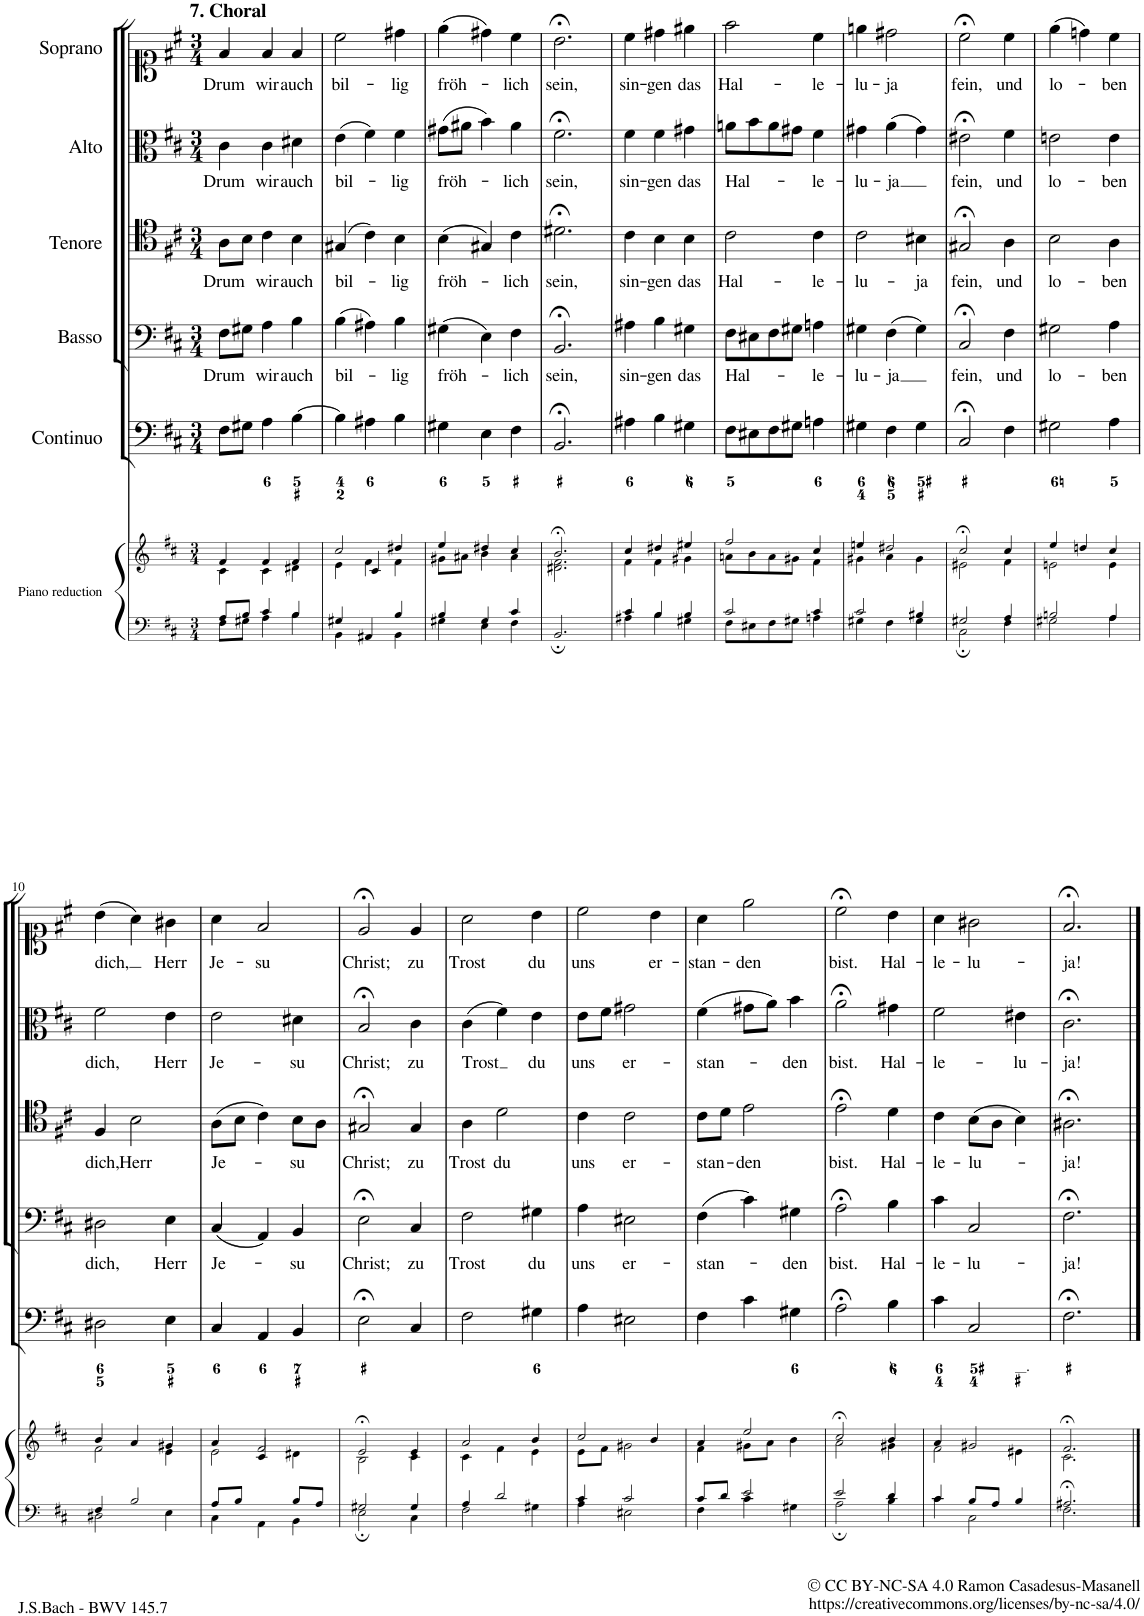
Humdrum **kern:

**kern	**kern	**kern	**kern	**text	**kern	**text	**kern	**text	**kern	**text
*part6	*part6	*part5	*part4	*part4	*part3	*part3	*part2	*part2	*part1	*part1
*staff7	*staff6	*staff5	*staff4	*staff4	*staff3	*staff3	*staff2	*staff2	*staff1	*staff1
*I"Piano reduction	*	*I"Continuo	*I"Basso	*	*I"Tenore	*	*I"Alto	*	*I"Soprano	*
*I'Pno	*	*	*	*	*	*	*	*	*	*
*stria5	*stria5	*	*	*	*	*	*	*	*	*
*clefF4	*clefG2	*clefF4	*clefF4	*	*clefC4	*	*clefC3	*	*clefC1	*
*k[f#c#]	*k[f#c#]	*k[f#c#]	*k[f#c#]	*	*k[f#c#]	*	*k[f#c#]	*	*k[f#c#]	*
*M3/4	*M3/4	*M3/4	*M3/4	*	*M3/4	*	*M3/4	*	*M3/4	*
=1	=1	=1	=1	=1	=1	=1	=1	=1	=1	=1
*^	*^	*	*	*	*	*	*	*	*	*
!	!	!	!	!	!	!	!	!	!	!	!LO:TX:a:B:t=7. Choral	!
!	!	!	!	!	!	!LO:LY:b	!	!LO:LY:b	!	!LO:LY:b	!	!LO:LY:b
8A/L	8F#\L	4f#/	4c#\	8F#\L	8F#\L	Drum	8A\L	Drum	4c#\	Drum	4f#/	Drum
8B/J	8G#X\J	.	.	8G#X\J	8G#X\J	.	8B\J	.	.	.	.	.
!	!	!	!	!	!	!LO:LY:b	!	!LO:LY:b	!	!LO:LY:b	!	!LO:LY:b
4c#/	4A\	4f#/	4c#\	4A\	4A\	wir	4c#\	wir	4c#\	wir	4f#/	wir
!	!	!	!	!	!	!LO:LY:b	!	!LO:LY:b	!	!LO:LY:b	!	!LO:LY:b
4B/	4B\	4f#/	4d#X\	[4B\	4B\	auch	4B\	auch	4d#X\	auch	4f#/	auch
=2	=2	=2	=2	=2	=2	=2	=2	=2	=2	=2	=2	=2
*	*	*	*^	*	*	*	*	*	*	*	*	*
!	!	!	!	!	!	!	!LO:LY:b	!	!LO:LY:b	!	!LO:LY:b	!	!LO:LY:b
4G#X/	4BB\	2cc#/	4e\	4ryy	4B\]	(4B\	bil-	(4G#X/	bil-	(4e\	bil-	2cc#\	bil-
4ryy	4AA#X/	.	4f#\	4c#/	4A#X\	4A#X\)	.	4c#\)	.	4f#\)	.	.	.
!	!	!	!	!	!	!	!LO:LY:b	!	!LO:LY:b	!	!LO:LY:b	!	!LO:LY:b
4B/	4BB\	4dd#X/	4f#\	4ryy	4B\	4B\	-lig	4B\	-lig	4f#\	-lig	4dd#X\	-lig
=3	=3	=3	=3	=3	=3	=3	=3	=3	=3	=3	=3	=3	=3
!	!	!	!	!	!	!	!LO:LY:b	!	!LO:LY:b	!	!LO:LY:b	!	!LO:LY:b
*	*	*	*v	*v	*	*	*	*	*	*	*	*	*
4B/	4G#X\	4ee/	8g#X\L	4G#X\	(4G#X\	fröh-	(4B\	fröh-	(8g#X\L	fröh-	(4ee\	fröh-
.	.	.	8a#X\J	.	.	.	.	.	8a#X\J	.	.	.
4G#/	4E\	4dd#X/	4b\	4E\	4E\)	.	4G#X/)	.	4b\)	.	4dd#X\)	.
!	!	!	!	!	!	!LO:LY:b	!	!LO:LY:b	!	!LO:LY:b	!	!LO:LY:b
4c#/	4F#\	4cc#/	4a#\	4F#\	4F#\	-lich	4c#\	-lich	4a#\	-lich	4cc#\	-lich
=4	=4	=4	=4	=4	=4	=4	=4	=4	=4	=4	=4	=4
!	!	!	!	!	!	!LO:LY:b	!	!LO:LY:b	!	!LO:LY:b	!	!LO:LY:b
*v	*v	*	*	*	*	*	*	*	*	*	*	*
2.BB;/	2.b;</	2.d#X\ 2.f#\	2.BB;</	2.BB;</	sein,	2.d#X;<\	sein,	2.f#;<\	sein,	2.b;<\	sein,
=5	=5	=5	=5	=5	=5	=5	=5	=5	=5	=5	=5
*^	*	*	*	*	*	*	*	*	*	*	*
!	!	!	!	!	!	!LO:LY:b	!	!LO:LY:b	!	!LO:LY:b	!	!LO:LY:b
4c#/	4A#X\	4cc#/	4f#\	4A#X\	4A#X\	sin-	4c#\	sin-	4f#\	sin-	4cc#\	sin-
!	!	!	!	!	!	!LO:LY:b	!	!LO:LY:b	!	!LO:LY:b	!	!LO:LY:b
4B/	4B\	4dd#X/	4f#\	4B\	4B\	-gen	4B\	-gen	4f#\	-gen	4dd#X\	-gen
!	!	!	!	!	!	!LO:LY:b	!	!LO:LY:b	!	!LO:LY:b	!	!LO:LY:b
4B/	4G#X\	4ee#X/	4g#X\	4G#X\	4G#X\	das	4B\	das	4g#X\	das	4ee#X\	das
=6	=6	=6	=6	=6	=6	=6	=6	=6	=6	=6	=6	=6
!	!	!	!	!	!	!LO:LY:b	!	!LO:LY:b	!	!LO:LY:b	!	!LO:LY:b
2c#/	8F#\L	2ff#/	8an\L	8F#\L	8F#\L	Hal-	2c#\	Hal-	8an\L	Hal-	2ff#\	Hal-
.	8E#X\	.	8b\	8E#X\	8E#X\	.	.	.	8b\	.	.	.
.	8F#\	.	8a\	8F#\	8F#\	.	.	.	8a\	.	.	.
.	8G#X\J	.	8g#X\J	8G#X\J	8G#X\J	.	.	.	8g#X\J	.	.	.
!	!	!	!	!	!	!LO:LY:b	!	!LO:LY:b	!	!LO:LY:b	!	!LO:LY:b
4c#/	4An\	4cc#/	4f#\	4An\	4An\	-le-	4c#\	-le-	4f#\	-le-	4cc#\	-le-
=7	=7	=7	=7	=7	=7	=7	=7	=7	=7	=7	=7	=7
!	!	!	!	!	!	!LO:LY:b	!	!LO:LY:b	!	!LO:LY:b	!	!LO:LY:b
2c#/	4G#X\	4een/	4g#X\	4G#X\	4G#X\	-lu-	2c#\	-lu-	4g#X\	-lu-	4een\	-lu-
!	!	!	!	!	!	!LO:LY:b	!	!	!	!LO:LY:b	!	!LO:LY:b
.	4F#\	2dd#X/	4a\	4F#\	(4F#\	-ja	.	.	(4a\	-ja	2dd#X\	-ja
!	!	!	!	!	!	!	!	!LO:LY:b	!	!	!	!
4B#X/	4G#\	.	4g#\	4G#\	4G#\)	.	4B#X\	-ja	4g#\)	.	.	.
=8	=8	=8	=8	=8	=8	=8	=8	=8	=8	=8	=8	=8
!	!	!	!	!	!	!LO:LY:b	!	!LO:LY:b	!	!LO:LY:b	!	!LO:LY:b
2G#X/	2C#;\	2cc#;</	2e#X\	2C#;</	2C#;</	fein,	2G#X;</	fein,	2e#X;<\	fein,	2cc#;<\	fein,
!	!	!	!	!	!	!LO:LY:b	!	!LO:LY:b	!	!LO:LY:b	!	!LO:LY:b
4A/	4F#\	4cc#/	4f#\	4F#\	4F#\	und	4A\	und	4f#\	und	4cc#\	und
=9	=9	=9	=9	=9	=9	=9	=9	=9	=9	=9	=9	=9
!	!	!	!	!	!	!LO:LY:b	!	!LO:LY:b	!	!LO:LY:b	!	!LO:LY:b
2Bn/	2G#X\	4ee/	2en\	2G#X\	2G#X\	lo-	2B\	lo-	2en\	lo-	(4ee\	lo-
.	.	4ddn/	.	.	.	.	.	.	.	.	4ddn\)	.
!	!	!	!	!	!	!LO:LY:b	!	!LO:LY:b	!	!LO:LY:b	!	!LO:LY:b
4A/	4A\	4cc#/	4e\	4A\	4A\	-ben	4A\	-ben	4e\	-ben	4cc#\	-ben
!!LO:LB:g=z
=10	=10	=10	=10	=10	=10	=10	=10	=10	=10	=10	=10	=10
!	!	!	!	!	!	!LO:LY:b	!	!LO:LY:b	!	!LO:LY:b	!	!LO:LY:b
4F#/	2D#X\	4b/	2f#\	2D#X\	2D#X\	dich,	4F#/	dich,	2f#\	dich,	(4b\	dich,
!	!	!	!	!	!	!	!	!LO:LY:b	!	!	!	!
2B/	.	4a/	.	.	.	.	2B\	Herr	.	.	4a\)	.
!	!	!	!	!	!	!LO:LY:b	!	!	!	!LO:LY:b	!	!LO:LY:b
.	4E\	4g#X/	4e\	4E\	4E\	Herr	.	.	4e\	Herr	4g#X\	Herr
=11	=11	=11	=11	=11	=11	=11	=11	=11	=11	=11	=11	=11
*	*	*	*^	*	*	*	*	*	*	*	*	*
!	!	!	!	!	!	!	!LO:LY:b	!	!LO:LY:b	!	!LO:LY:b	!	!LO:LY:b
8A/L	4C#\	4a/	2e\	4ryy	4C#/	(4C#/	Je-	(8A\L	Je-	2e\	Je-	4a\	Je-
8B/J	.	.	.	.	.	.	.	8B\J	.	.	.	.	.
!	!	!	!	!	!	!	!	!	!	!	!	!	!LO:LY:b
4ryy	4AA\	2f#/	.	4c#/	4AA/	4AA/)	.	4c#\)	.	.	.	2f#/	-su
!	!	!	!	!	!	!	!LO:LY:b	!	!LO:LY:b	!	!LO:LY:b	!	!
8B/L	4BB\	.	4d#X\	4ryy	4BB/	4BB/	-su	8B\L	-su	4d#X\	-su	.	.
8A/J	.	.	.	.	.	.	.	8A\J	.	.	.	.	.
*	*	*	*v	*v	*	*	*	*	*	*	*	*	*
=12	=12	=12	=12	=12	=12	=12	=12	=12	=12	=12	=12	=12
!	!	!	!	!	!	!LO:LY:b	!	!LO:LY:b	!	!LO:LY:b	!	!LO:LY:b
2G#X/	2E;\	2e;</	2B\	2E;<\	2E;<\	Christ;	2G#X;</	Christ;	2B;</	Christ;	2e;</	Christ;
!	!	!	!	!	!	!LO:LY:b	!	!LO:LY:b	!	!LO:LY:b	!	!LO:LY:b
4G#/	4C#\	4e/	4c#\	4C#/	4C#/	zu	4G#/	zu	4c#\	zu	4e/	zu
=13	=13	=13	=13	=13	=13	=13	=13	=13	=13	=13	=13	=13
!	!	!	!	!	!	!LO:LY:b	!	!LO:LY:b	!	!LO:LY:b	!	!LO:LY:b
4A/	2F#\	2a/	4c#\	2F#\	2F#\	Trost	4A\	Trost	(4c#\	Trost	2a\	Trost
!	!	!	!	!	!	!	!	!LO:LY:b	!	!	!	!
2d/	.	.	4f#\	.	.	.	2d\	du	4f#\)	.	.	.
!	!	!	!	!	!	!LO:LY:b	!	!	!	!LO:LY:b	!	!LO:LY:b
.	4G#X\	4b/	4e\	4G#X\	4G#X\	du	.	.	4e\	du	4b\	du
=14	=14	=14	=14	=14	=14	=14	=14	=14	=14	=14	=14	=14
!	!	!	!	!	!	!LO:LY:b	!	!LO:LY:b	!	!LO:LY:b	!	!LO:LY:b
4c#/	4A\	2cc#/	8e\L	4A\	4A\	uns	4c#\	uns	8e\L	uns	2cc#\	uns
.	.	.	8f#\J	.	.	.	.	.	8f#\J	.	.	.
!	!	!	!	!	!	!LO:LY:b	!	!LO:LY:b	!	!LO:LY:b	!	!
2c#/	2E#X\	.	2g#X\	2E#X\	2E#X\	er-	2c#\	er-	2g#X\	er-	.	.
!	!	!	!	!	!	!	!	!	!	!	!	!LO:LY:b
.	.	4b/	.	.	.	.	.	.	.	.	4b\	er-
=15	=15	=15	=15	=15	=15	=15	=15	=15	=15	=15	=15	=15
!	!	!	!	!	!	!LO:LY:b	!	!LO:LY:b	!	!LO:LY:b	!	!LO:LY:b
8c#/L	4F#\	4a/	4f#\	4F#\	(4F#\	-stan-	8c#\L	-stan-	(4f#\	-stan-	4a\	-stan-
8d/J	.	.	.	.	.	.	8d\J	.	.	.	.	.
!	!	!	!	!	!	!	!	!LO:LY:b	!	!	!	!LO:LY:b
2e/	4c#\	2ee/	8g#X\L	4c#\	4c#\)	.	2e\	-den	8g#X\L	.	2ee\	-den
.	.	.	8a\J	.	.	.	.	.	8a\J)	.	.	.
!	!	!	!	!	!	!LO:LY:b	!	!	!	!LO:LY:b	!	!
.	4G#X\	.	4b\	4G#X\	4G#X\	-den	.	.	4b\	-den	.	.
=16	=16	=16	=16	=16	=16	=16	=16	=16	=16	=16	=16	=16
!	!	!	!	!	!	!LO:LY:b	!	!LO:LY:b	!	!LO:LY:b	!	!LO:LY:b
2e/	2A;\	2cc#;</	2a\	2A;<\	2A;<\	bist.	2e;<\	bist.	2a;<\	bist.	2cc#;<\	bist.
!	!	!	!	!	!	!LO:LY:b	!	!LO:LY:b	!	!LO:LY:b	!	!LO:LY:b
4d/	4B\	4b/	4g#X\	4B\	4B\	Hal-	4d\	Hal-	4g#X\	Hal-	4b\	Hal-
=17	=17	=17	=17	=17	=17	=17	=17	=17	=17	=17	=17	=17
!	!	!	!	!	!	!LO:LY:b	!	!LO:LY:b	!	!LO:LY:b	!	!LO:LY:b
4c#/	4c#\	4a/	2f#\	4c#\	4c#\	-le-	4c#\	-le-	2f#\	-le-	4a\	-le-
!	!	!	!	!	!	!LO:LY:b	!	!LO:LY:b	!	!	!	!LO:LY:b
8B/L	2C#\	2g#X/	.	2C#/	2C#/	-lu-	(8B\L	-lu-	.	.	2g#X\	-lu-
8A/J	.	.	.	.	.	.	8A\J	.	.	.	.	.
!	!	!	!	!	!	!	!	!	!	!LO:LY:b	!	!
4B/	.	.	4e#X\	.	.	.	4B\)	.	4e#X\	-lu-	.	.
=18	=18	=18	=18	=18	=18	=18	=18	=18	=18	=18	=18	=18
!	!	!	!	!	!	!LO:LY:b	!	!LO:LY:b	!	!LO:LY:b	!	!LO:LY:b
2.A#X;</	2.F#\	2.f#;</	2.c#\	2.F#;<\	2.F#;<\	-ja!	2.A#X;<\	-ja!	2.c#;<\	-ja!	2.f#;</	-ja!
*v	*v	*	*	*	*	*	*	*	*	*	*	*
*	*v	*v	*	*	*	*	*	*	*	*	*
==	==	==	==	==	==	==	==	==	==	==
*-	*-	*-	*-	*-	*-	*-	*-	*-	*-	*-
